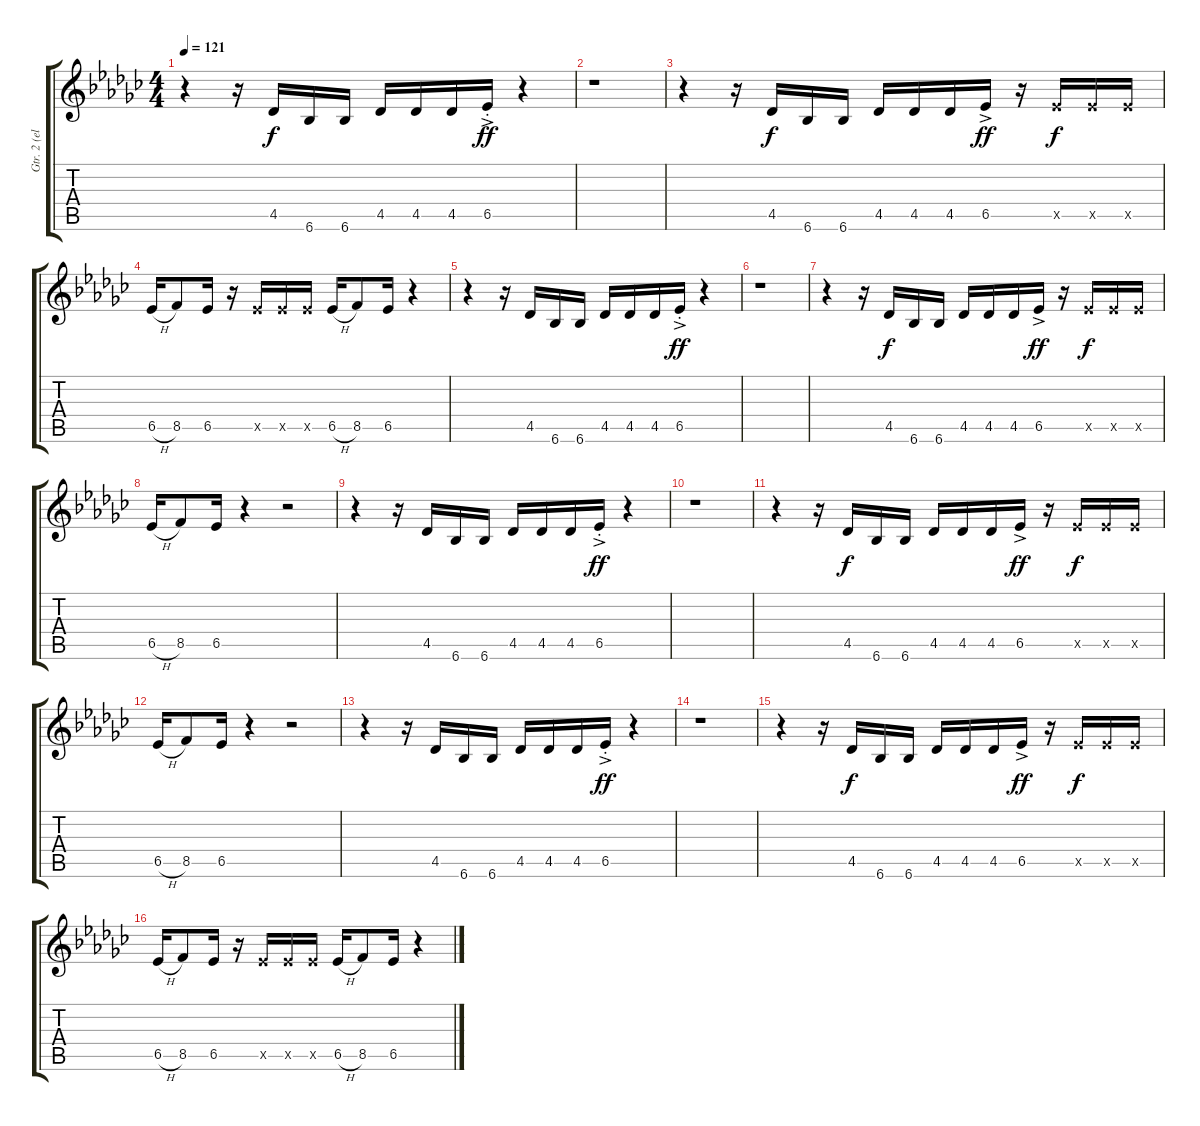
\track ("Gtr. 2 (elec.)" "Gtr. 2 (el") {instrument electricguitarclean}
\staff {score tabs}
\tuning (E4 B3 G3 D3 A2 E2) {hide}
\ts (4 4)
\tempo 121
\clef g2
\ks ebminor
r.4{dy f} r.16 4.5.16 6.6.16 6.6.16 4.5.16 4.5.16 4.5.16 6.5{ac st}.16{dy ff} r.4 |
r.1 |
r.4 r.16 4.5.16{dy f} 6.6.16 6.6.16 4.5.16 4.5.16 4.5.16 6.5{ac}.16{dy ff} r.16 6.5{x}.16{dy f} 6.5{x}.16 6.5{x}.16 |
6.5{h}.16 8.5.8 6.5.16 r.16 6.5{x}.16 6.5{x}.16 6.5{x}.16 6.5{h}.16 8.5.8 6.5.16 r.4 |
r.4 r.16 4.5.16 6.6.16 6.6.16 4.5.16 4.5.16 4.5.16 6.5{ac st}.16{dy ff} r.4 |
r.1 |
r.4 r.16 4.5.16{dy f} 6.6.16 6.6.16 4.5.16 4.5.16 4.5.16 6.5{ac}.16{dy ff} r.16 6.5{x}.16{dy f} 6.5{x}.16 6.5{x}.16 |
6.5{h}.16 8.5.8 6.5.16 r.4 r.2 |
r.4{volume 9} r.16 4.5.16 6.6.16 6.6.16 4.5.16 4.5.16 4.5.16 6.5{ac st}.16{dy ff} r.4 |
r.1 |
r.4 r.16 4.5.16{dy f} 6.6.16 6.6.16 4.5.16 4.5.16 4.5.16 6.5{ac}.16{dy ff} r.16 6.5{x}.16{dy f} 6.5{x}.16 6.5{x}.16 |
6.5{h}.16 8.5.8 6.5.16 r.4 r.2 |
r.4{volume 6} r.16 4.5.16 6.6.16 6.6.16 4.5.16 4.5.16 4.5.16 6.5{ac st}.16{dy ff} r.4 |
r.1 |
r.4 r.16 4.5.16{dy f} 6.6.16 6.6.16 4.5.16 4.5.16 4.5.16 6.5{ac}.16{dy ff} r.16 6.5{x}.16{dy f} 6.5{x}.16 6.5{x}.16 |
6.5{h}.16 8.5.8 6.5.16 r.16 6.5{x}.16 6.5{x}.16 6.5{x}.16 6.5{h}.16 8.5.8 6.5.16 r.4
